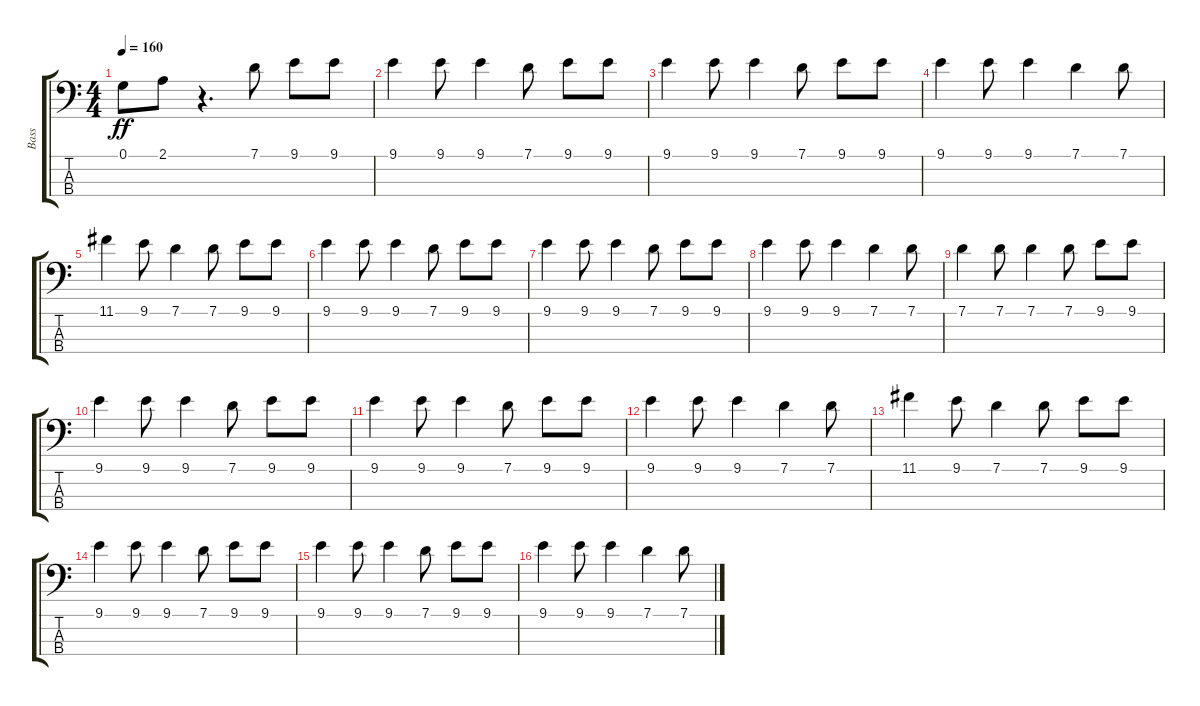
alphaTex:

\track ("Bass" "Bass") {instrument electricbassfinger}
\staff {score tabs}
\tuning (G2 D2 A1 E1) {hide}
\ts (4 4)
\tempo 160
\clef f4
\ks c
0.1.8{dy ff} 2.1.8 r.4{d} 7.1.8 9.1.8 9.1.8 |
9.1.4 9.1.8 9.1.4 7.1.8 9.1.8 9.1.8 |
9.1.4 9.1.8 9.1.4 7.1.8 9.1.8 9.1.8 |
9.1.4 9.1.8 9.1.4 7.1.4 7.1.8 |
11.1.4 9.1.8 7.1.4 7.1.8 9.1.8 9.1.8 |
9.1.4 9.1.8 9.1.4 7.1.8 9.1.8 9.1.8 |
9.1.4 9.1.8 9.1.4 7.1.8 9.1.8 9.1.8 |
9.1.4 9.1.8 9.1.4 7.1.4 7.1.8 |
7.1.4 7.1.8 7.1.4 7.1.8 9.1.8 9.1.8 |
9.1.4 9.1.8 9.1.4 7.1.8 9.1.8 9.1.8 |
9.1.4 9.1.8 9.1.4 7.1.8 9.1.8 9.1.8 |
9.1.4 9.1.8 9.1.4 7.1.4 7.1.8 |
11.1.4 9.1.8 7.1.4 7.1.8 9.1.8 9.1.8 |
9.1.4 9.1.8 9.1.4 7.1.8 9.1.8 9.1.8 |
9.1.4 9.1.8 9.1.4 7.1.8 9.1.8 9.1.8 |
9.1.4 9.1.8 9.1.4 7.1.4 7.1.8
